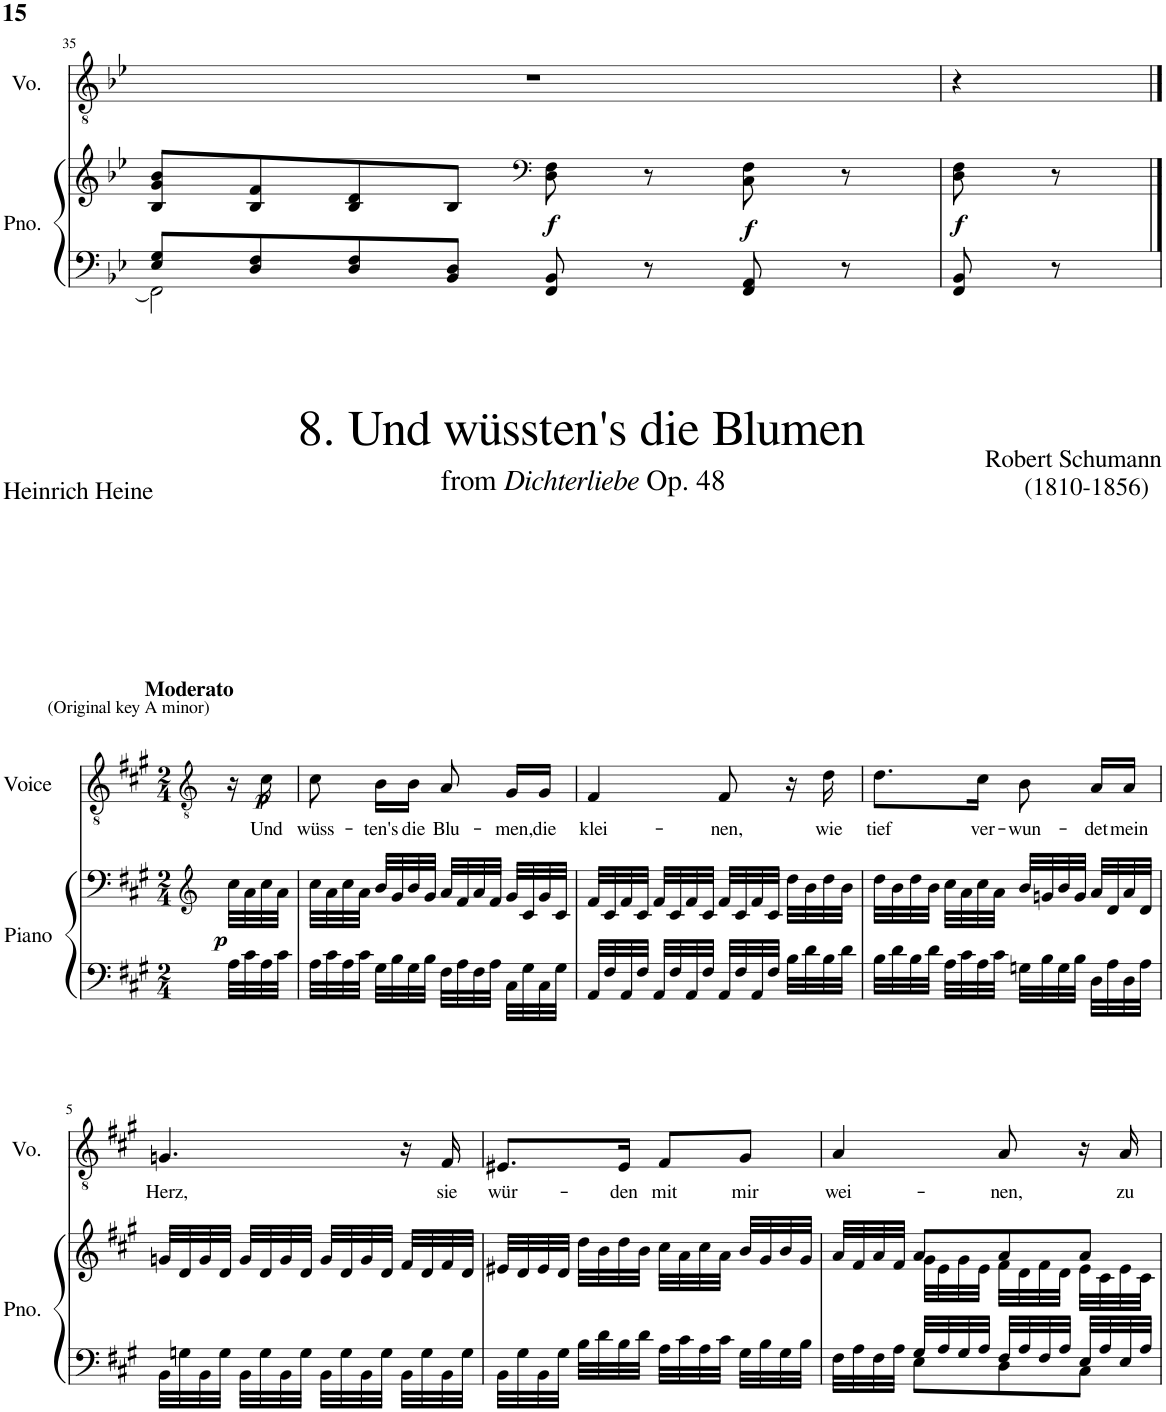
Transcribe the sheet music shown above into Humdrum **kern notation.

**kern	**kern	**dynam	**kern	**text	**dynam
*part2	*part2	*part2	*part1	*part1	*part1
*staff3	*staff2	*staff2/3	*staff1	*staff1	*staff1
*I"Piano	*	*	*I"Voice	*	*
*I'Pno.	*	*	*I'Vo.	*	*
!!LO:PB:g=z
*clefF4	*clefG2	*	*clefGv2	*	*
*k[b-e-]	*k[b-e-]	*	*k[b-e-]	*	*
*M4/4	*M4/4	*	*M4/4	*	*
*met(c)	*met(c)	*	*met(c)	*	*
=35	=35	=35	=35	=35	=35
*^	*	*	*	*	*
8E-/ 8G/L	2FF\]	8B-/ 8g/ 8b-/L	.	1r	.	.
8D/ 8F/	.	8B-/ 8f/	.	.	.	.
8D/ 8F/	.	8B-/ 8d/	.	.	.	.
8BB-/ 8D/J	.	8B-/J	.	.	.	.
*	*	*clefF4	*	*	*	*
!	!	!	!LO:DY:b	!	!	!
8FF/ 8BB-/	2ryy	8D\ 8F\	f	.	.	.
8r	.	8r	.	.	.	.
!	!	!	!LO:DY:b	!	!	!
8FF/ 8AA/	.	8C\ 8F\	f	.	.	.
8r	.	8r	.	.	.	.
*v	*v	*	*	*	*	*
=36	=36	=36	=36	=36	=36
!	!	!LO:DY:b	!	!	!
8FF/ 8BB-/	8D\ 8F\	f	4r	.	.
8r	8r	.	.	.	.
!!LO:LB:g=z
==1	==1	==1	==1	==1	==1
*	*clefG2	*	*clefGv2	*	*
*k[f#c#g#]	*k[f#c#g#]	*	*k[f#c#g#]	*	*
*M2/4	*M2/4	*	*M2/4	*	*
!	!	!	!LO:TX:a:t=Invisible notes, articulations, tempos, etc. are to provide better playback due to technology limitations and to reflect actual performance practice.	!	!
!	!	!	!LO:TX:a:B:t=Moderato	!	!
8ryy	8ryy	.	8ryy	.	.
!	!	!LO:DY:b	!	!	!
32A\LLL	32cc#\LLL	p	16r	.	.
32c#\	32a\	.	.	.	.
!	!	!	!LO:TX:a:t=(Original key A minor)	!	!
!	!	!	!	!LO:LY:b	!LO:DY:b
32A\	32cc#\	.	16c#\	Und	p
32c#\JJJ	32a\JJJ	.	.	.	.
=2	=2	=2	=2	=2	=2
!	!	!	!	!LO:LY:b	!
32A\LLL	32cc#\LLL	.	8c#\	wüss-	.
32c#\	32a\	.	.	.	.
32A\	32cc#\	.	.	.	.
32c#\JJJ	32a\JJJ	.	.	.	.
!	!	!	!	!LO:LY:b	!
32G#\LLL	32b/LLL	.	16B\LL	-ten's	.
32B\	32g#/	.	.	.	.
!	!	!	!	!LO:LY:b	!
32G#\	32b/	.	16B\JJ	die	.
32B\JJJ	32g#/JJJ	.	.	.	.
!	!	!	!	!LO:LY:b	!
32F#\LLL	32a/LLL	.	8A/	Blu-	.
32A\	32f#/	.	.	.	.
32F#\	32a/	.	.	.	.
32A\JJJ	32f#/JJJ	.	.	.	.
!	!	!	!	!LO:LY:b	!
32C#\LLL	32g#/LLL	.	16G#/LL	-men,	.
32G#\	32c#/	.	.	.	.
!	!	!	!	!LO:LY:b	!
32C#\	32g#/	.	16G#/JJ	die	.
32G#\JJJ	32c#/JJJ	.	.	.	.
=3	=3	=3	=3	=3	=3
!	!	!	!	!LO:LY:b	!
32AA/LLL	32f#/LLL	.	4F#/	klei-	.
32F#/	32c#/	.	.	.	.
32AA/	32f#/	.	.	.	.
32F#/JJJ	32c#/JJJ	.	.	.	.
32AA/LLL	32f#/LLL	.	.	.	.
32F#/	32c#/	.	.	.	.
32AA/	32f#/	.	.	.	.
32F#/JJJ	32c#/JJJ	.	.	.	.
!	!	!	!	!LO:LY:b	!
32AA/LLL	32f#/LLL	.	8F#/	-nen,	.
32F#/	32c#/	.	.	.	.
32AA/	32f#/	.	.	.	.
32F#/JJJ	32c#/JJJ	.	.	.	.
32B\LLL	32dd\LLL	.	16r	.	.
32d\	32b\	.	.	.	.
!	!	!	!	!LO:LY:b	!
32B\	32dd\	.	16d\	wie	.
32d\JJJ	32b\JJJ	.	.	.	.
=4	=4	=4	=4	=4	=4
!	!	!	!	!LO:LY:b	!
32B\LLL	32dd\LLL	.	8.d\L	tief	.
32d\	32b\	.	.	.	.
32B\	32dd\	.	.	.	.
32d\JJJ	32b\JJJ	.	.	.	.
32A\LLL	32cc#\LLL	.	.	.	.
32c#\	32a\	.	.	.	.
!	!	!	!	!LO:LY:b	!
32A\	32cc#\	.	16c#\Jk	ver-	.
32c#\JJJ	32a\JJJ	.	.	.	.
!	!	!	!	!LO:LY:b	!
32Gn\LLL	32b/LLL	.	8B\	-wun-	.
32B\	32gn/	.	.	.	.
32G\	32b/	.	.	.	.
32B\JJJ	32g/JJJ	.	.	.	.
!	!	!	!	!LO:LY:b	!
32D\LLL	32a/LLL	.	16A/LL	-det	.
32A\	32d/	.	.	.	.
!	!	!	!	!LO:LY:b	!
32D\	32a/	.	16A/JJ	mein	.
32A\JJJ	32d/JJJ	.	.	.	.
!!LO:LB:g=z
=5	=5	=5	=5	=5	=5
!	!	!	!	!LO:LY:b	!
32BB\LLL	32gn/LLL	.	4.Gn/	Herz,	.
32Gn\	32d/	.	.	.	.
32BB\	32g/	.	.	.	.
32G\JJJ	32d/JJJ	.	.	.	.
32BB\LLL	32g/LLL	.	.	.	.
32G\	32d/	.	.	.	.
32BB\	32g/	.	.	.	.
32G\JJJ	32d/JJJ	.	.	.	.
32BB\LLL	32g/LLL	.	.	.	.
32G\	32d/	.	.	.	.
32BB\	32g/	.	.	.	.
32G\JJJ	32d/JJJ	.	.	.	.
32BB\LLL	32f#/LLL	.	16r	.	.
32G\	32d/	.	.	.	.
!	!	!	!	!LO:LY:b	!
32BB\	32f#/	.	16F#/	sie	.
32G\JJJ	32d/JJJ	.	.	.	.
=6	=6	=6	=6	=6	=6
!	!	!	!	!LO:LY:b	!
32BB\LLL	32e#X/LLL	.	8.E#X/L	wür-	.
32G#\	32d/	.	.	.	.
32BB\	32e#/	.	.	.	.
32G#\JJJ	32d/JJJ	.	.	.	.
32B\LLL	32dd\LLL	.	.	.	.
32d\	32b\	.	.	.	.
!	!	!	!	!LO:LY:b	!
32B\	32dd\	.	16E#/Jk	-den	.
32d\JJJ	32b\JJJ	.	.	.	.
!	!	!	!	!LO:LY:b	!
32A\LLL	32cc#\LLL	.	8F#/L	mit	.
32c#\	32a\	.	.	.	.
32A\	32cc#\	.	.	.	.
32c#\JJJ	32a\JJJ	.	.	.	.
!	!	!	!	!LO:LY:b	!
32G#\LLL	32b/LLL	.	8G#/J	mir	.
32B\	32g#/	.	.	.	.
32G#\	32b/	.	.	.	.
32B\JJJ	32g#/JJJ	.	.	.	.
=7	=7	=7	=7	=7	=7
*^	*^	*	*	*	*
!	!	!	!	!	!	!LO:LY:b	!
32F#\LLL	8ryy	32a/LLL	8ryy	.	4A/	wei-	.
32A\	.	32f#/	.	.	.	.	.
32F#\	.	32a/	.	.	.	.	.
32A\JJJ	.	32f#/JJJ	.	.	.	.	.
32G#/LLL	8E\L	8a/L	32g#\LLL	.	.	.	.
32A/	.	.	32e\	.	.	.	.
32G#/	.	.	32g#\	.	.	.	.
32A/JJJ	.	.	32e\JJJ	.	.	.	.
!	!	!	!	!	!	!LO:LY:b	!
32F#/LLL	8D\	8a/	32f#\LLL	.	8A/	-nen,	.
32A/	.	.	32d\	.	.	.	.
32F#/	.	.	32f#\	.	.	.	.
32A/JJJ	.	.	32d\JJJ	.	.	.	.
32E/LLL	8C#\J	8a/J	32e\LLL	.	16r	.	.
32A/	.	.	32c#\	.	.	.	.
!	!	!	!	!	!	!LO:LY:b	!
32E/	.	.	32e\	.	16A/	zu	.
32A/JJJ	.	.	32c#\JJJ	.	.	.	.
*v	*v	*	*	*	*	*	*
*	*v	*v	*	*	*	*
=	=	=	=	=	=
*-	*-	*-	*-	*-	*-
